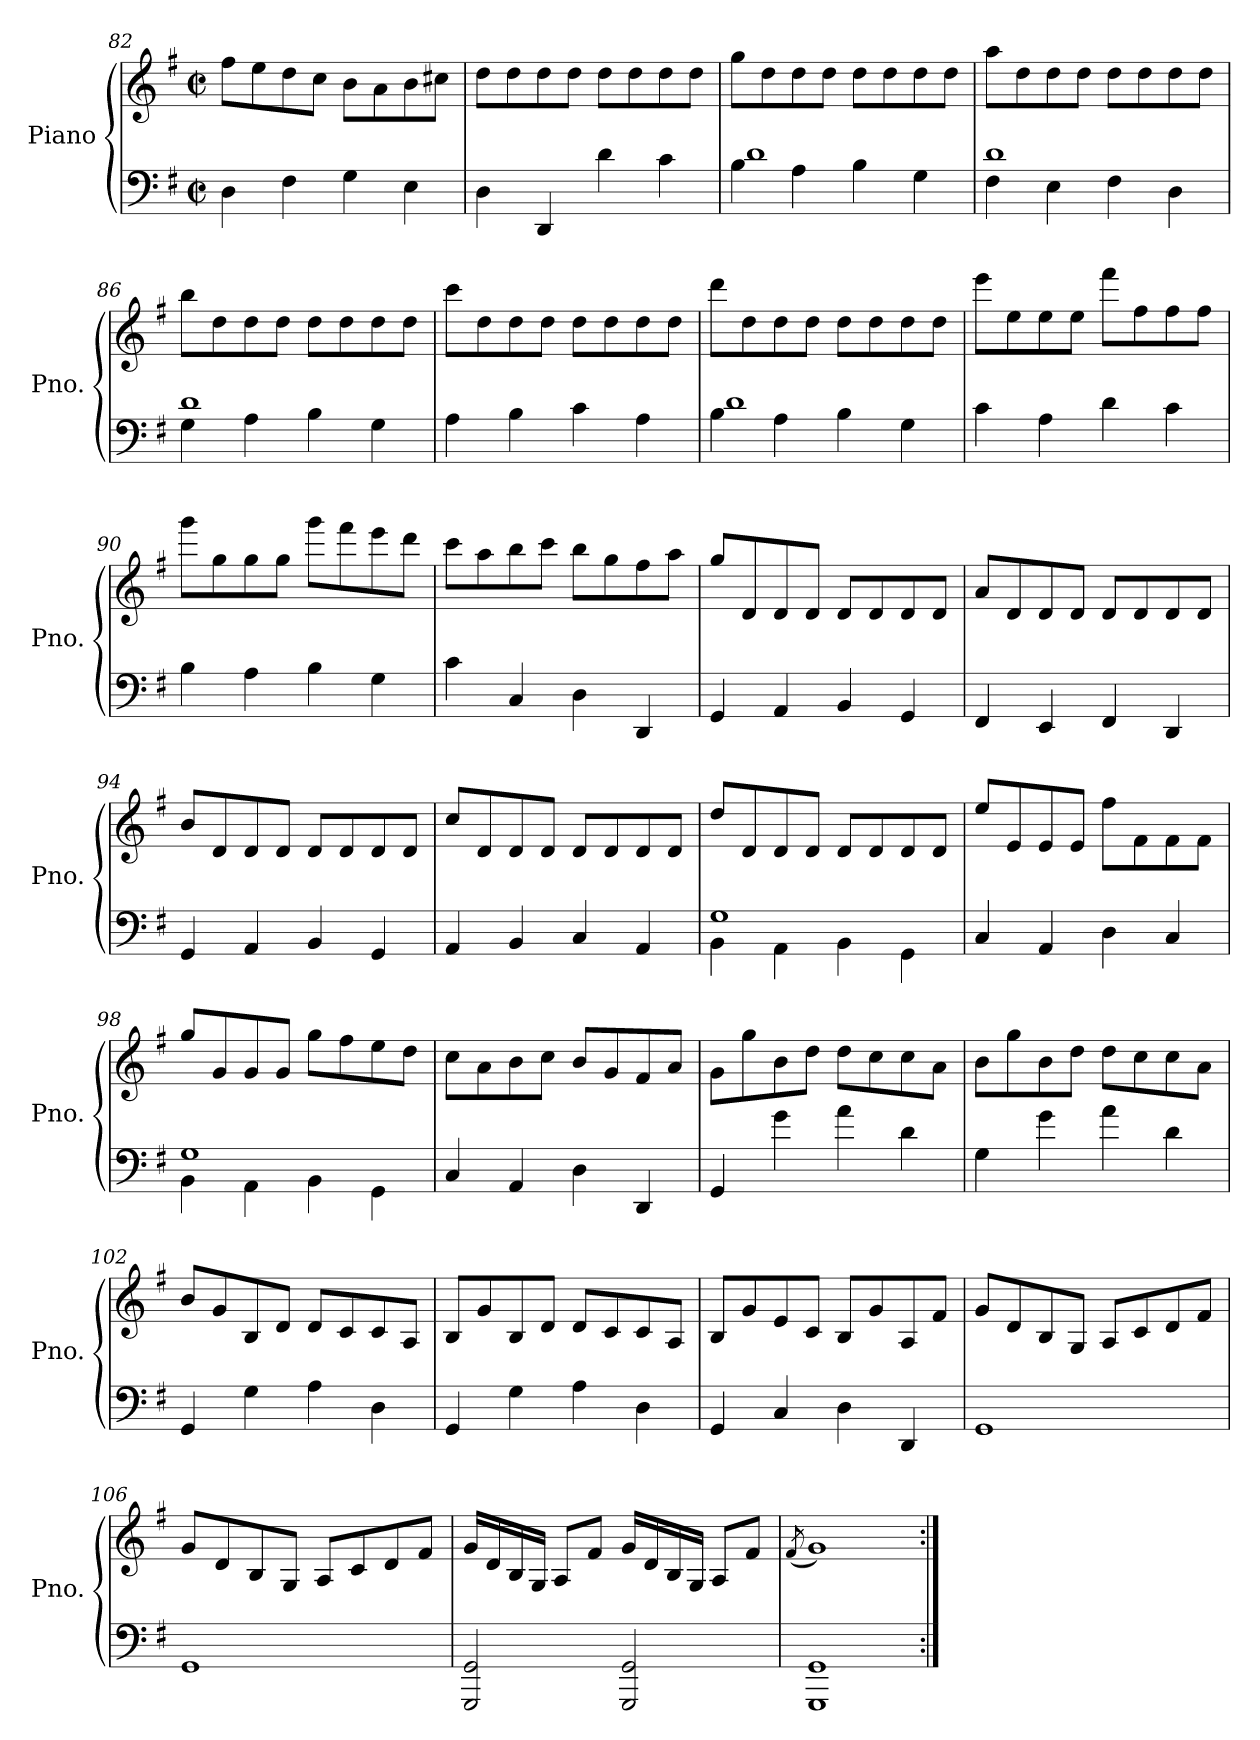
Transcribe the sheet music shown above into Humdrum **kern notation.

**kern	**kern
*part1	*part1
*staff2	*staff1
*I"Piano	*
*I'Pno.	*
*clefF4	*clefG2
*k[f#]	*k[f#]
*M2/2	*M2/2
*met(c|)	*met(c|)
=82	=82
4D\	8ff#\L
.	8ee\
4F#\	8dd\
.	8cc\J
4G\	8b\L
.	8a\
4E\	8b\
.	8cc#X\J
=83	=83
4D\	8dd\L
.	8dd\
4DD/	8dd\
.	8dd\J
4d\	8dd\L
.	8dd\
4c\	8dd\
.	8dd\J
!!LO:LB:g=z
=84	=84
*^	*
4B\	1d	8gg\L
.	.	8dd\
4A\	.	8dd\
.	.	8dd\J
4B\	.	8dd\L
.	.	8dd\
4G\	.	8dd\
.	.	8dd\J
=85	=85	=85
4F#\	1d	8aa\L
.	.	8dd\
4E\	.	8dd\
.	.	8dd\J
4F#\	.	8dd\L
.	.	8dd\
4D\	.	8dd\
.	.	8dd\J
=86	=86	=86
4G\	1d	8bb\L
.	.	8dd\
4A\	.	8dd\
.	.	8dd\J
4B\	.	8dd\L
.	.	8dd\
4G\	.	8dd\
.	.	8dd\J
*v	*v	*
=87	=87
4A\	8ccc\L
.	8dd\
4B\	8dd\
.	8dd\J
4c\	8dd\L
.	8dd\
4A\	8dd\
.	8dd\J
=88	=88
*^	*
4B\	1d	8ddd\L
.	.	8dd\
4A\	.	8dd\
.	.	8dd\J
4B\	.	8dd\L
.	.	8dd\
4G\	.	8dd\
.	.	8dd\J
*v	*v	*
!!LO:LB:g=z
=89	=89
4c\	8eee\L
.	8ee\
4A\	8ee\
.	8ee\J
4d\	8fff#\L
.	8ff#\
4c\	8ff#\
.	8ff#\J
=90	=90
4B\	8ggg\L
.	8gg\
4A\	8gg\
.	8gg\J
4B\	8ggg\L
.	8fff#\
4G\	8eee\
.	8ddd\J
=91	=91
4c\	8ccc\L
.	8aa\
4C/	8bb\
.	8ccc\J
4D\	8bb\L
.	8gg\
4DD/	8ff#\
.	8aa\J
=92	=92
4GG/	8gg/L
.	8d/
4AA/	8d/
.	8d/J
4BB/	8d/L
.	8d/
4GG/	8d/
.	8d/J
=93	=93
4FF#/	8a/L
.	8d/
4EE/	8d/
.	8d/J
4FF#/	8d/L
.	8d/
4DD/	8d/
.	8d/J
!!LO:LB:g=z
=94	=94
4GG/	8b/L
.	8d/
4AA/	8d/
.	8d/J
4BB/	8d/L
.	8d/
4GG/	8d/
.	8d/J
=95	=95
4AA/	8cc/L
.	8d/
4BB/	8d/
.	8d/J
4C/	8d/L
.	8d/
4AA/	8d/
.	8d/J
=96	=96
*^	*
4BB\	1G	8dd/L
.	.	8d/
4AA\	.	8d/
.	.	8d/J
4BB\	.	8d/L
.	.	8d/
4GG\	.	8d/
.	.	8d/J
*v	*v	*
=97	=97
4C/	8ee/L
.	8e/
4AA/	8e/
.	8e/J
4D\	8ff#\L
.	8f#\
4C/	8f#\
.	8f#\J
=98	=98
*^	*
4BB\	1G	8gg/L
.	.	8g/
4AA\	.	8g/
.	.	8g/J
4BB\	.	8gg\L
.	.	8ff#\
4GG\	.	8ee\
.	.	8dd\J
*v	*v	*
!!LO:LB:g=z
=99	=99
4C/	8cc\L
.	8a\
4AA/	8b\
.	8cc\J
4D\	8b/L
.	8g/
4DD/	8f#/
.	8a/J
=100	=100
4GG/	8g\L
.	8gg\
4g\	8b\
.	8dd\J
4a\	8dd\L
.	8cc\
4d\	8cc\
.	8a\J
=101	=101
4G\	8b\L
.	8gg\
4g\	8b\
.	8dd\J
4a\	8dd\L
.	8cc\
4d\	8cc\
.	8a\J
=102	=102
4GG/	8b/L
.	8g/
4G\	8B/
.	8d/J
4A\	8d/L
.	8c/
4D\	8c/
.	8A/J
=103	=103
4GG/	8B/L
.	8g/
4G\	8B/
.	8d/J
4A\	8d/L
.	8c/
4D\	8c/
.	8A/J
!!LO:LB:g=z
=104	=104
4GG/	8B/L
.	8g/
4C/	8e/
.	8c/J
4D\	8B/L
.	8g/
4DD/	8A/
.	8f#/J
=105	=105
1GG	8g/L
.	8d/
.	8B/
.	8G/J
.	8A/L
.	8c/
.	8d/
.	8f#/J
=106	=106
1GG	8g/L
.	8d/
.	8B/
.	8G/J
.	8A/L
.	8c/
.	8d/
.	8f#/J
=107	=107
2GGG/ 2GG/	16g/LL
.	16d/
.	16B/
.	16G/JJ
.	8A/L
.	8f#/J
2GGG/ 2GG/	16g/LL
.	16d/
.	16B/
.	16G/JJ
.	8A/L
.	8f#/J
=108	=108
.	(8qf#/
1GGG 1GG	1g)
=:|!	=:|!
*-	*-
